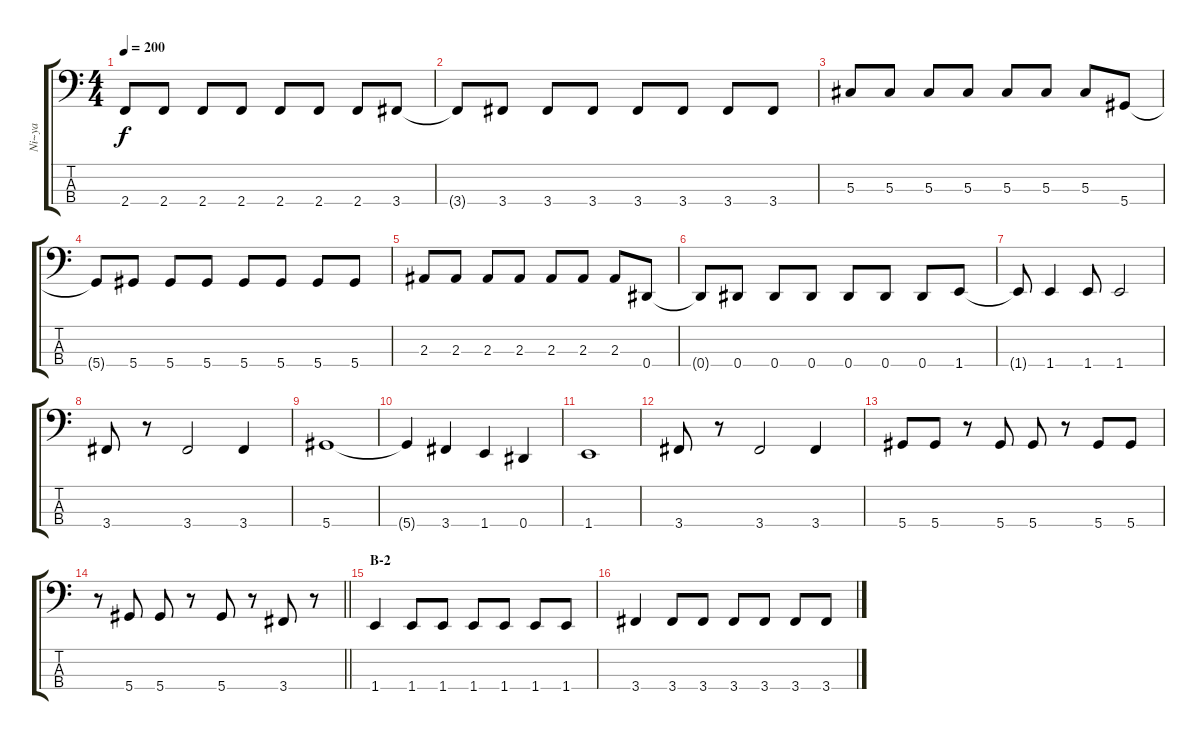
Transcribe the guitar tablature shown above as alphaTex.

\track ("Ni~ya" "Ni~ya") {instrument electricbasspick}
\staff {score tabs}
\tuning (Gb2 Db2 Ab1 Eb1) {hide}
\ts (4 4)
\tempo 200
\clef f4
\ks c
2.4{t}.8{dy f} 2.4.8 2.4.8 2.4.8 2.4.8 2.4.8 2.4.8 3.4.8 |
3.4{t}.8 3.4.8 3.4.8 3.4.8 3.4.8 3.4.8 3.4.8 3.4.8 |
5.3.8 5.3.8 5.3.8 5.3.8 5.3.8 5.3.8 5.3.8 5.4.8 |
5.4{t}.8 5.4.8 5.4.8 5.4.8 5.4.8 5.4.8 5.4.8 5.4.8 |
2.3.8 2.3.8 2.3.8 2.3.8 2.3.8 2.3.8 2.3.8 0.4.8 |
0.4{t}.8 0.4.8 0.4.8 0.4.8 0.4.8 0.4.8 0.4.8 1.4.8 |
1.4{t}.8 1.4.4 1.4.8 1.4.2 |
3.4.8 r.8 3.4.2 3.4.4 |
5.4.1 |
5.4{t}.4 3.4.4 1.4.4 0.4.4 |
1.4.1 |
3.4.8 r.8 3.4.2 3.4.4 |
5.4.8 5.4.8 r.8 5.4.8 5.4.8 r.8 5.4.8 5.4.8 |
\barLineRight lightlight
r.8 5.4.8 5.4.8 r.8 5.4.8 r.8 3.4.8 r.8 |
\section ("" "B-2")
1.4.4 1.4.8 1.4.8 1.4.8 1.4.8 1.4.8 1.4.8 |
3.4.4 3.4.8 3.4.8 3.4.8 3.4.8 3.4.8 3.4.8
